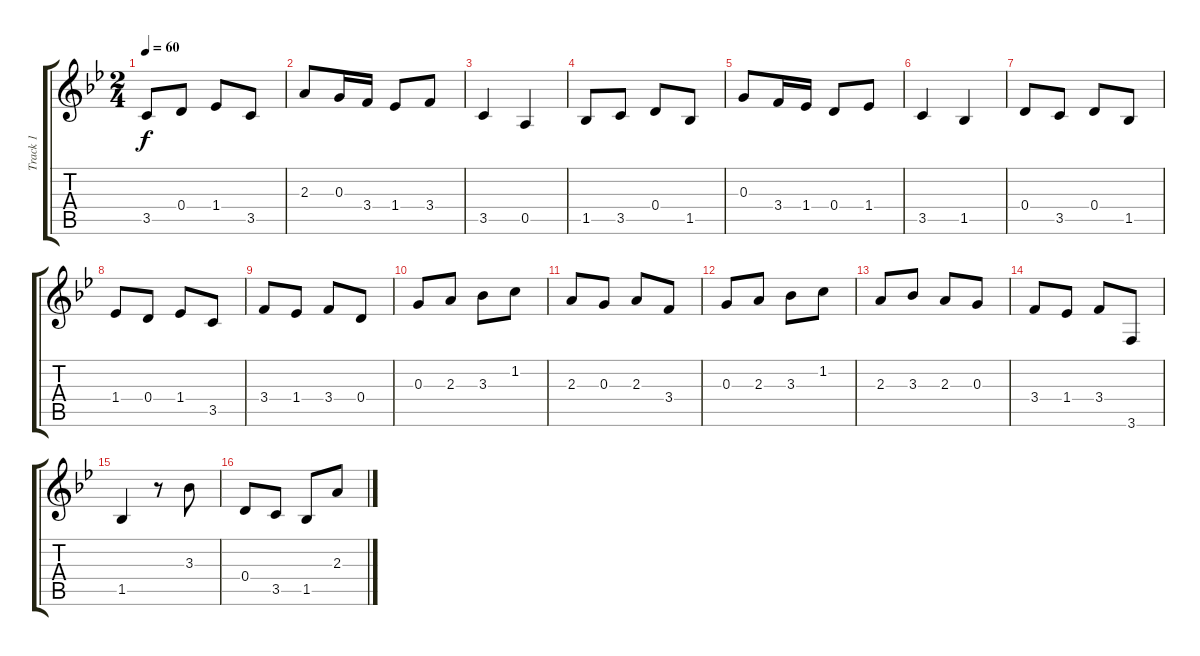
\track ("Track 1" "Track 1") {instrument acousticguitarsteel}
\staff {score tabs}
\tuning (E4 B3 G3 D3 A2 D2) {hide}
\ts (2 4)
\tempo 60
\clef g2
\ks bb
3.5.8{dy f} 0.4.8 1.4.8 3.5.8 |
2.3.8 0.3.16 3.4.16 1.4.8 3.4.8 |
3.5.4 0.5.4 |
1.5.8 3.5.8 0.4.8 1.5.8 |
0.3.8 3.4.16 1.4.16 0.4.8 1.4.8 |
3.5.4 1.5.4 |
0.4.8 3.5.8 0.4.8 1.5.8 |
1.4.8 0.4.8 1.4.8 3.5.8 |
3.4.8 1.4.8 3.4.8 0.4.8 |
0.3.8 2.3.8 3.3.8 1.2.8 |
2.3.8 0.3.8 2.3.8 3.4.8 |
0.3.8 2.3.8 3.3.8 1.2.8 |
2.3.8 3.3.8 2.3.8 0.3.8 |
3.4.8 1.4.8 3.4.8 3.6.8 |
1.5.4 r.8 3.3.8 |
0.4.8 3.5.8 1.5.8 2.3.8
